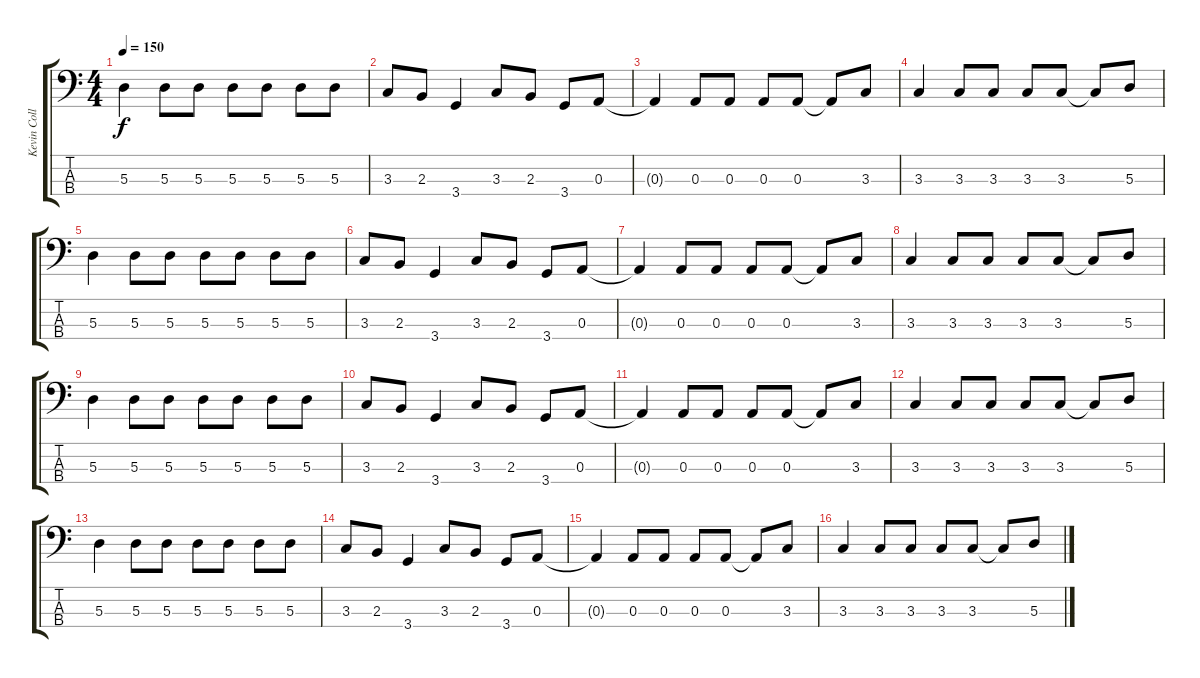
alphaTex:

\track ("Kevin Collier" "Kevin Coll") {instrument electricbasspick}
\staff {score tabs}
\tuning (G2 D2 A1 E1) {hide}
\ts (4 4)
\tempo 150
\clef f4
\ks c
5.3.4{dy f} 5.3.8 5.3.8 5.3.8 5.3.8 5.3.8 5.3.8 |
3.3.8 2.3.8 3.4.4 3.3.8 2.3.8 3.4.8 0.3.8 |
0.3{t}.4 0.3.8 0.3.8 0.3.8 0.3.8 0.3{t}.8 3.3.8 |
3.3.4 3.3.8 3.3.8 3.3.8 3.3.8 3.3{t}.8 5.3.8 |
5.3.4 5.3.8 5.3.8 5.3.8 5.3.8 5.3.8 5.3.8 |
3.3.8 2.3.8 3.4.4 3.3.8 2.3.8 3.4.8 0.3.8 |
0.3{t}.4{volume 8} 0.3.8 0.3.8 0.3.8 0.3.8 0.3{t}.8 3.3.8 |
3.3.4 3.3.8 3.3.8 3.3.8 3.3.8 3.3{t}.8 5.3.8 |
5.3.4 5.3.8 5.3.8 5.3.8 5.3.8 5.3.8 5.3.8 |
3.3.8 2.3.8 3.4.4 3.3.8 2.3.8 3.4.8 0.3.8 |
0.3{t}.4 0.3.8 0.3.8 0.3.8 0.3.8 0.3{t}.8 3.3.8 |
3.3.4 3.3.8 3.3.8 3.3.8 3.3.8 3.3{t}.8 5.3.8 |
5.3.4 5.3.8 5.3.8 5.3.8 5.3.8 5.3.8 5.3.8 |
3.3.8 2.3.8 3.4.4 3.3.8 2.3.8 3.4.8 0.3.8 |
0.3{t}.4 0.3.8 0.3.8{volume 6} 0.3.8 0.3.8 0.3{t}.8 3.3.8 |
3.3.4 3.3.8 3.3.8 3.3.8 3.3.8 3.3{t}.8 5.3.8
